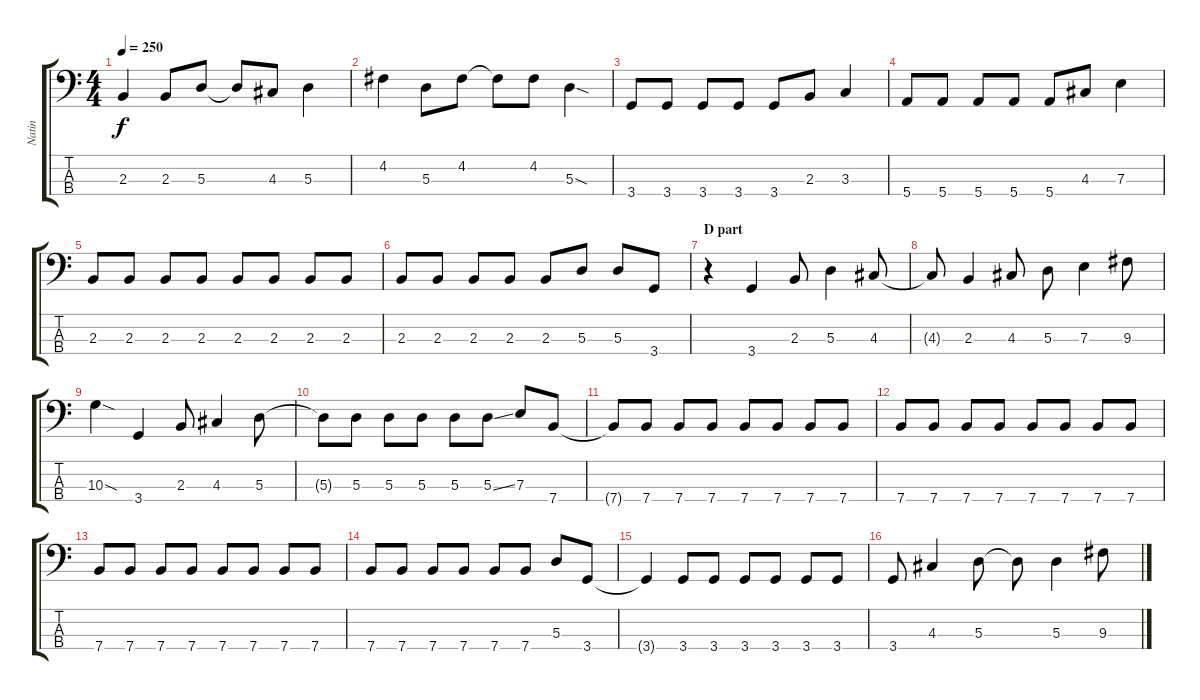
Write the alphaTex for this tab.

\track ("Natin" "Natin") {instrument electricbassfinger}
\staff {score tabs}
\tuning (G2 D2 A1 E1) {hide}
\ts (4 4)
\tempo 250
\clef f4
\ks c
2.3.4{dy f} 2.3.8 5.3.8 5.3{t}.8 4.3.8 5.3.4 |
4.2.4 5.3.8 4.2.8 4.2{t}.8 4.2.8 5.3{sod}.4 |
3.4.8 3.4.8 3.4.8 3.4.8 3.4.8 2.3.8 3.3.4 |
5.4.8 5.4.8 5.4.8 5.4.8 5.4.8 4.3.8 7.3.4 |
2.3.8 2.3.8 2.3.8 2.3.8 2.3.8 2.3.8 2.3.8 2.3.8 |
2.3.8 2.3.8 2.3.8 2.3.8 2.3.8 5.3.8 5.3.8 3.4.8 |
\section ("" "D part")
r.4 3.4.4 2.3.8 5.3.4 4.3.8 |
4.3{t}.8 2.3.4 4.3.8 5.3.8 7.3.4 9.3.8 |
10.3{sod}.4 3.4.4 2.3.8 4.3.4 5.3.8 |
5.3{t}.8 5.3.8 5.3.8 5.3.8 5.3.8 5.3{ss}.8 7.3.8 7.4.8 |
7.4{t}.8 7.4.8 7.4.8 7.4.8 7.4.8 7.4.8 7.4.8 7.4.8 |
7.4.8 7.4.8 7.4.8 7.4.8 7.4.8 7.4.8 7.4.8 7.4.8 |
7.4.8 7.4.8 7.4.8 7.4.8 7.4.8 7.4.8 7.4.8 7.4.8 |
7.4.8 7.4.8 7.4.8 7.4.8 7.4.8 7.4.8 5.3.8 3.4.8 |
3.4{t}.4 3.4.8 3.4.8 3.4.8 3.4.8 3.4.8 3.4.8 |
3.4.8 4.3.4 5.3.8 5.3{t}.8 5.3.4 9.3.8
